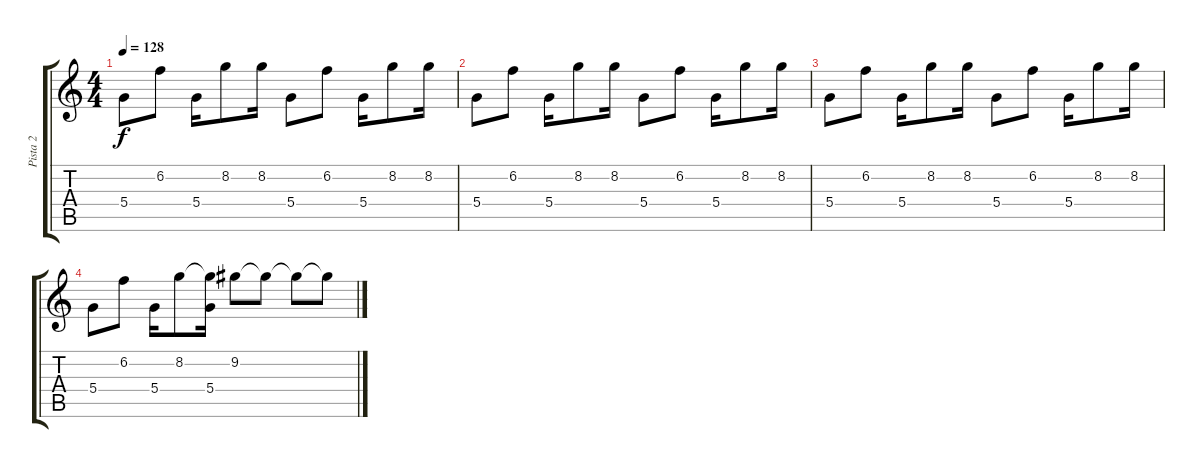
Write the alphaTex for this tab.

\track ("Pista 2" "Pista 2") {instrument acousticguitarsteel}
\staff {score tabs}
\tuning (E4 B3 G3 D3 A2 D2) {hide}
\ts (4 4)
\tempo 128
\clef g2
\ks c
5.4.8{dy f instrument acousticguitarsteel} 6.2.8 5.4.16 8.2.8 8.2.16 5.4.8 6.2.8 5.4.16 8.2.8 8.2.16 |
5.4.8 6.2.8 5.4.16 8.2.8 8.2.16 5.4.8 6.2.8 5.4.16 8.2.8 8.2.16 |
5.4.8 6.2.8 5.4.16 8.2.8 8.2.16 5.4.8 6.2.8 5.4.16 8.2.8 8.2.16 |
5.4.8 6.2.8 5.4.16 8.2.8 (8.2{t} 5.4).16 9.2.8 9.2{t}.8 9.2{t}.8 9.2{t}.8
